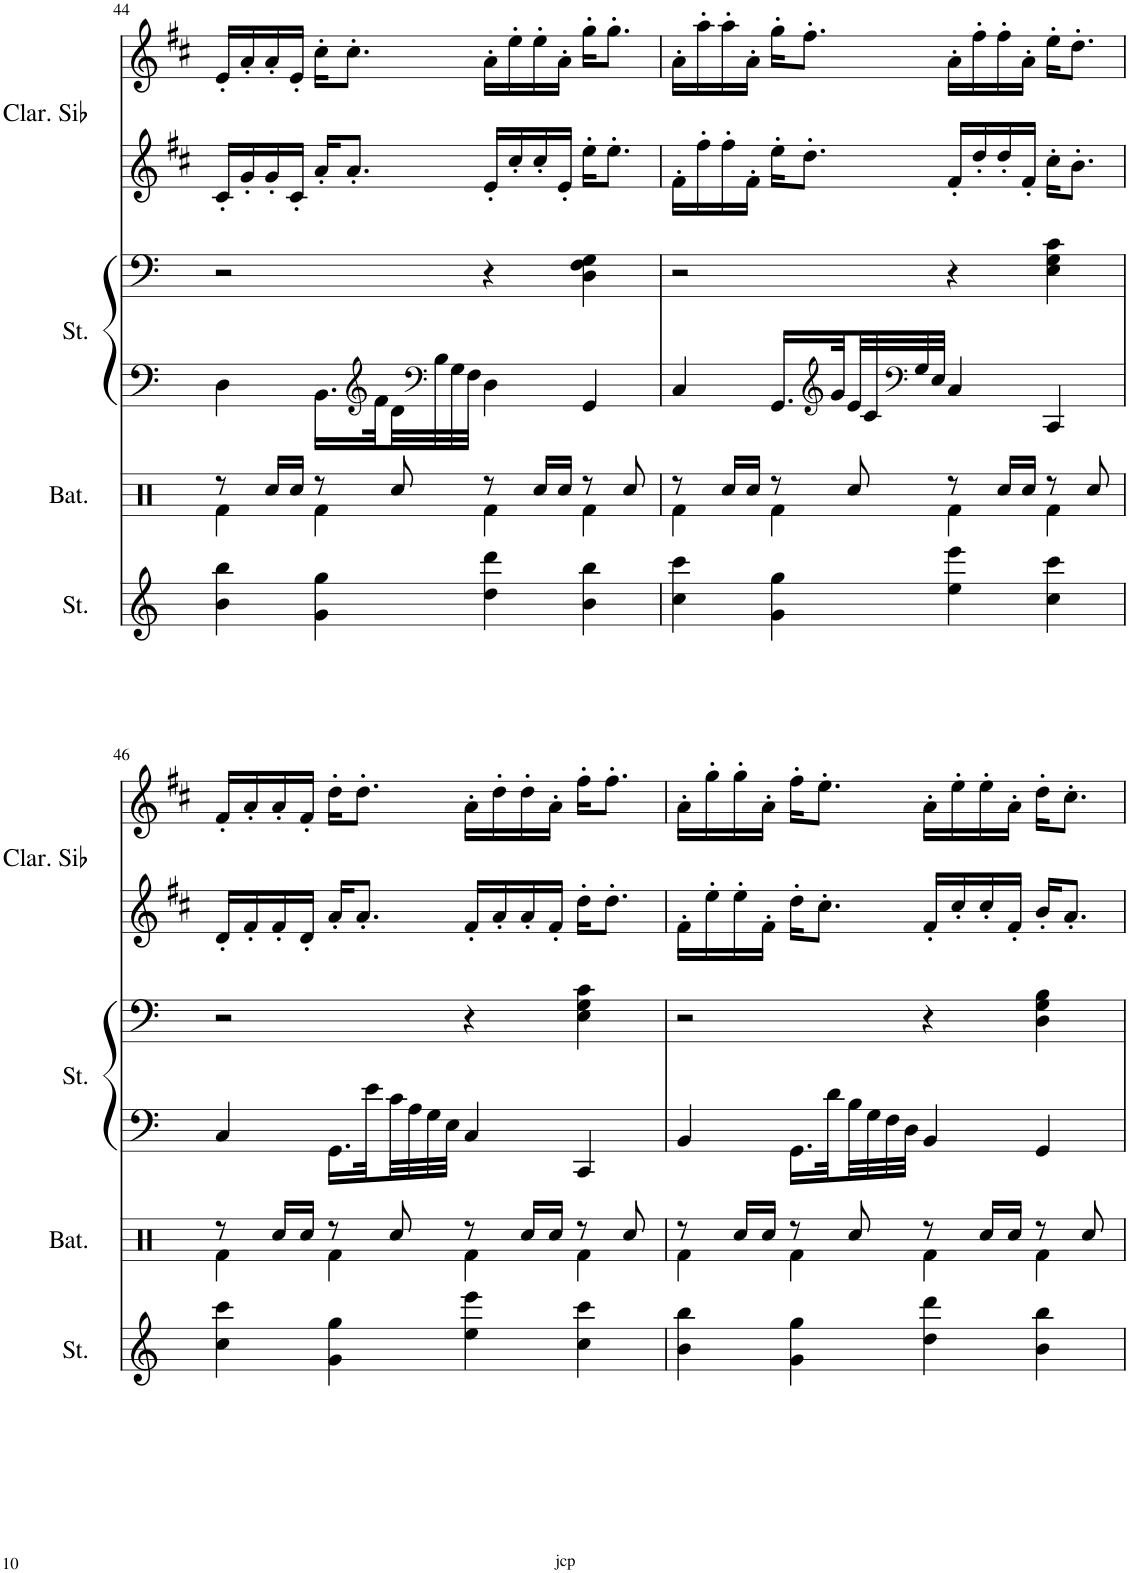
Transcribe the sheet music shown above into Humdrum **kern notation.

**kern	**kern	**kern	**kern	**kern	**kern
*part4	*part3	*part2	*part2	*part1	*part1
*staff6	*staff5	*staff4	*staff3	*staff2	*staff1
*I"Cordes	*I"Batterie	*I"Cordes	*	*I"Clarinette en Sib	*
*	*I'Bat.	*	*	*I'Clar. Sib	*
!!LO:PB:g=z
*clefG2	*clefX	*clefF4	*clefF4	*clefG2	*clefG2
*	*	*	*	*Trd1c2	*Trd1c2
*k[]	*k[]	*k[]	*k[]	*k[f#c#]	*k[f#c#]
*M4/4	*M4/4	*M4/4	*M4/4	*M4/4	*M4/4
=44	=44	=44	=44	=44	=44
*	*^	*	*	*	*
4b\ 4bb\	8r	4Rf\	4D\	2r	16c#'/LL	16e'/LL
.	.	.	.	.	16g'/	16a'/
.	16Rcc/LL	.	.	.	16g'/	16a'/
.	16Rcc/JJ	.	.	.	16c#'/JJ	16e'/JJ
4g\ 4gg\	8r	4Rf\	16.BB\LL	.	16a'/KL	16cc#'\KL
.	.	.	.	.	8.a'/J	8.cc#'\J
*	*	*	*clefG2	*	*	*
.	.	.	32f\L	.	.	.
.	8Rcc/	.	32d\	.	.	.
*	*	*	*clefF4	*	*	*
.	.	.	32B\	.	.	.
.	.	.	32G\	.	.	.
.	.	.	32F\JJJ	.	.	.
4dd\ 4ddd\	8r	4Rf\	4D\	4r	16e'/LL	16a'\LL
.	.	.	.	.	16cc#'/	16ee'\
.	16Rcc/LL	.	.	.	16cc#'/	16ee'\
.	16Rcc/JJ	.	.	.	16e'/JJ	16a'\JJ
4b\ 4bb\	8r	4Rf\	4GG/	4D\ 4F\ 4G\	16ee'\KL	16gg'\KL
.	.	.	.	.	8.ee'\J	8.gg'\J
.	8Rcc/	.	.	.	.	.
=45	=45	=45	=45	=45	=45	=45
4cc\ 4ccc\	8r	4Rf\	4C/	2r	16f#'\LL	16a'\LL
.	.	.	.	.	16ff#'\	16aa'\
.	16Rcc/LL	.	.	.	16ff#'\	16aa'\
.	16Rcc/JJ	.	.	.	16f#'\JJ	16a'\JJ
4g\ 4gg\	8r	4Rf\	16.GG/LL	.	16ee'\KL	16gg'\KL
.	.	.	.	.	8.dd'\J	8.ff#'\J
*	*	*	*clefG2	*	*	*
.	.	.	32g/L	.	.	.
.	8Rcc/	.	32e/	.	.	.
.	.	.	32c/	.	.	.
*	*	*	*clefF4	*	*	*
.	.	.	32G/	.	.	.
.	.	.	32E/JJJ	.	.	.
4ee\ 4eee\	8r	4Rf\	4C/	4r	16f#'/LL	16a'\LL
.	.	.	.	.	16dd'/	16ff#'\
.	16Rcc/LL	.	.	.	16dd'/	16ff#'\
.	16Rcc/JJ	.	.	.	16f#'/JJ	16a'\JJ
4cc\ 4ccc\	8r	4Rf\	4CC/	4E\ 4G\ 4c\	16cc#'\KL	16ee'\KL
.	.	.	.	.	8.b'\J	8.dd'\J
.	8Rcc/	.	.	.	.	.
!!LO:LB:g=z
=46	=46	=46	=46	=46	=46	=46
4cc\ 4ccc\	8r	4Rf\	4C/	2r	16d'/LL	16f#'/LL
.	.	.	.	.	16f#'/	16a'/
.	16Rcc/LL	.	.	.	16f#'/	16a'/
.	16Rcc/JJ	.	.	.	16d'/JJ	16f#'/JJ
4g\ 4gg\	8r	4Rf\	16.GG\LL	.	16a'/KL	16dd'\KL
.	.	.	.	.	8.a'/J	8.dd'\J
.	.	.	32e\L	.	.	.
.	8Rcc/	.	32c\	.	.	.
.	.	.	32A\	.	.	.
.	.	.	32G\	.	.	.
.	.	.	32E\JJJ	.	.	.
4ee\ 4eee\	8r	4Rf\	4C/	4r	16f#'/LL	16a'\LL
.	.	.	.	.	16a'/	16dd'\
.	16Rcc/LL	.	.	.	16a'/	16dd'\
.	16Rcc/JJ	.	.	.	16f#'/JJ	16a'\JJ
4cc\ 4ccc\	8r	4Rf\	4CC/	4E\ 4G\ 4c\	16dd'\KL	16ff#'\KL
.	.	.	.	.	8.dd'\J	8.ff#'\J
.	8Rcc/	.	.	.	.	.
=47	=47	=47	=47	=47	=47	=47
4b\ 4bb\	8r	4Rf\	4BB/	2r	16f#'\LL	16a'\LL
.	.	.	.	.	16ee'\	16gg'\
.	16Rcc/LL	.	.	.	16ee'\	16gg'\
.	16Rcc/JJ	.	.	.	16f#'\JJ	16a'\JJ
4g\ 4gg\	8r	4Rf\	16.GG\LL	.	16dd'\KL	16ff#'\KL
.	.	.	.	.	8.cc#'\J	8.ee'\J
.	.	.	32d\L	.	.	.
.	8Rcc/	.	32B\	.	.	.
.	.	.	32G\	.	.	.
.	.	.	32F\	.	.	.
.	.	.	32D\JJJ	.	.	.
4dd\ 4ddd\	8r	4Rf\	4BB/	4r	16f#'/LL	16a'\LL
.	.	.	.	.	16cc#'/	16ee'\
.	16Rcc/LL	.	.	.	16cc#'/	16ee'\
.	16Rcc/JJ	.	.	.	16f#'/JJ	16a'\JJ
4b\ 4bb\	8r	4Rf\	4GG/	4D\ 4G\ 4B\	16b'/KL	16dd'\KL
.	.	.	.	.	8.a'/J	8.cc#'\J
.	8Rcc/	.	.	.	.	.
*	*v	*v	*	*	*	*
=	=	=	=	=	=
*-	*-	*-	*-	*-	*-
